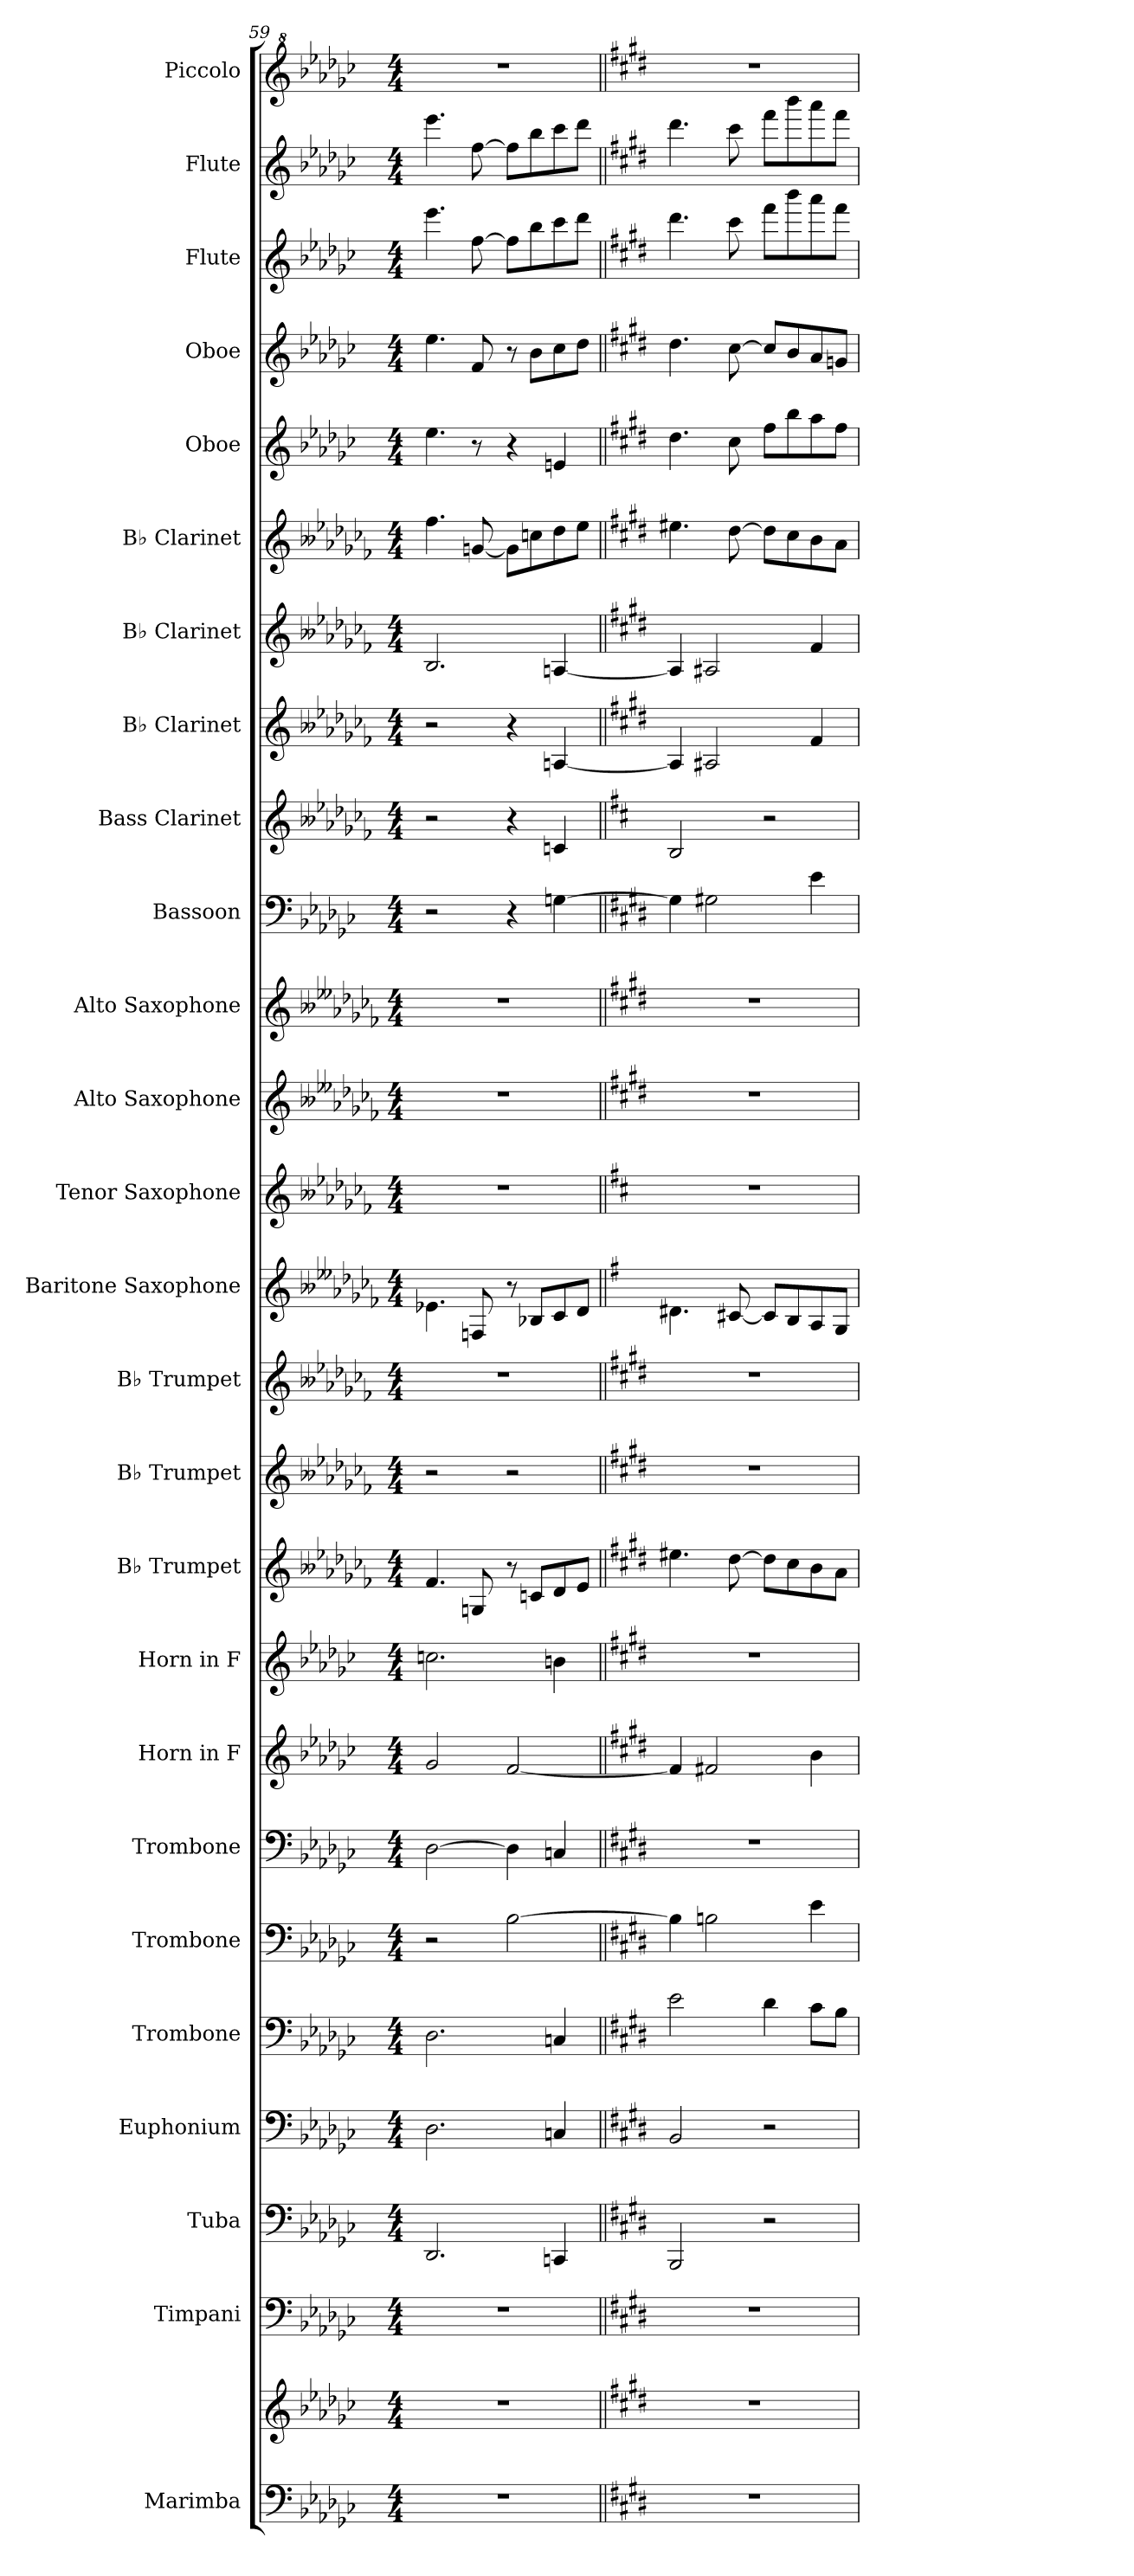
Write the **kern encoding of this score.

**kern	**kern	**kern	**kern	**kern	**kern	**kern	**kern	**kern	**kern	**kern	**kern	**kern	**kern	**kern	**kern	**kern	**kern	**kern	**kern	**kern	**kern	**kern	**kern	**kern	**kern	**kern
*part26	*part26	*part25	*part24	*part23	*part22	*part21	*part20	*part19	*part18	*part17	*part16	*part15	*part14	*part13	*part12	*part11	*part10	*part9	*part8	*part7	*part6	*part5	*part4	*part3	*part2	*part1
*staff27	*staff26	*staff25	*staff24	*staff23	*staff22	*staff21	*staff20	*staff19	*staff18	*staff17	*staff16	*staff15	*staff14	*staff13	*staff12	*staff11	*staff10	*staff9	*staff8	*staff7	*staff6	*staff5	*staff4	*staff3	*staff2	*staff1
*I"Marimba	*	*I"Timpani	*I"Tuba	*I"Euphonium	*I"Trombone	*I"Trombone	*I"Trombone	*I"Horn in F	*I"Horn in F	*I"B♭ Trumpet	*I"B♭ Trumpet	*I"B♭ Trumpet	*I"Baritone Saxophone	*I"Tenor Saxophone	*I"Alto Saxophone	*I"Alto Saxophone	*I"Bassoon	*I"Bass Clarinet	*I"B♭ Clarinet	*I"B♭ Clarinet	*I"B♭ Clarinet	*I"Oboe	*I"Oboe	*I"Flute	*I"Flute	*I"Piccolo
*I'Mrm.	*	*I'Timp.	*I'Tba.	*I'Euph.	*I'Tbn.	*I'Tbn.	*I'Tbn.	*	*	*I'B♭ Tpt.	*I'B♭ Tpt.	*I'B♭ Tpt.	*I'Bar. Sax.	*I'T. Sax.	*I'A. Sax.	*I'A. Sax.	*I'Bsn.	*I'B. Cl.	*I'B♭ Cl.	*I'B♭ Cl.	*I'B♭ Cl.	*I'Ob.	*I'Ob.	*I'Fl.	*I'Fl.	*I'Picc.
*clefF4	*clefG2	*clefF4	*clefF4	*clefF4	*clefF4	*clefF4	*clefF4	*clefG2	*clefG2	*clefG2	*clefG2	*clefG2	*clefG2	*clefG2	*clefG2	*clefG2	*clefF4	*clefG2	*clefG2	*clefG2	*clefG2	*clefG2	*clefG2	*clefG2	*clefG2	*clefG^2
*	*	*	*	*	*	*	*	*ITrd4c7	*ITrd4c7	*ITrd1c2	*ITrd1c2	*ITrd1c2	*ITrd12c21	*ITrd8c14	*ITrd5c9	*ITrd5c9	*	*ITrd8c14	*ITrd1c2	*ITrd1c2	*ITrd1c2	*	*	*	*	*ITrd-7c-12
*k[b-e-a-d-g-c-]	*k[b-e-a-d-g-c-]	*k[b-e-a-d-g-c-]	*k[b-e-a-d-g-c-]	*k[b-e-a-d-g-c-]	*k[b-e-a-d-g-c-]	*k[b-e-a-d-g-c-]	*k[b-e-a-d-g-c-]	*k[b-e-a-d-g-c-f-]	*k[b-e-a-d-g-c-f-]	*k[b--e-a-d-g-c-f-]	*k[b--e-a-d-g-c-f-]	*k[b--e-a-d-g-c-f-]	*k[b--e--a-d-g-c-f-]	*k[b--e-a-d-g-c-f-]	*k[b--e--a-d-g-c-f-]	*k[b--e--a-d-g-c-f-]	*k[b-e-a-d-g-c-]	*k[b--e-a-d-g-c-f-]	*k[b--e-a-d-g-c-f-]	*k[b--e-a-d-g-c-f-]	*k[b--e-a-d-g-c-f-]	*k[b-e-a-d-g-c-]	*k[b-e-a-d-g-c-]	*k[b-e-a-d-g-c-]	*k[b-e-a-d-g-c-]	*k[b-e-a-d-g-c-]
*M4/4	*M4/4	*M4/4	*M4/4	*M4/4	*M4/4	*M4/4	*M4/4	*M4/4	*M4/4	*M4/4	*M4/4	*M4/4	*M4/4	*M4/4	*M4/4	*M4/4	*M4/4	*M4/4	*M4/4	*M4/4	*M4/4	*M4/4	*M4/4	*M4/4	*M4/4	*M4/4
=59	=59	=59	=59	=59	=59	=59	=59	=59	=59	=59	=59	=59	=59	=59	=59	=59	=59	=59	=59	=59	=59	=59	=59	=59	=59	=59
1r	1r	1r	2.DD-/	2.D-\	2.D-\	2r	[2D-\	2c-/	2.fn\	4.e-/	2r	1r	4.E-X\	1r	1r	1r	2r	2r	2r	2.A-/	4.ee-\	4.ee-\	4.ee-\	4.eee-\	4.eee-\	1r
.	.	.	.	.	.	.	.	.	.	8Fn/	.	.	8FFn/	.	.	.	.	.	.	.	[8fn/	8r	8f/	[8ff\	[8ff\	.
.	.	.	.	.	.	[2B-\	4D-\]	[2B-/	.	8r	2r	.	8r	.	.	.	4r	4r	4r	.	8f\L]	4r	8r	8ff\L]	8ff\L]	.
.	.	.	.	.	.	.	.	.	.	8B-X/L	.	.	8BB-X/L	.	.	.	.	.	.	.	8b-X\	.	8b-\L	8bb-\	8bb-\	.
.	.	.	4CCn/	4Cn/	4Cn/	.	4Cn/	.	4en\	8c-/	.	.	8C-/	.	.	.	[4Gn\	4Cn/	[4Gn/	[4Gn/	8cc-\	4en/	8cc-\	8ccc-\	8ccc-\	.
.	.	.	.	.	.	.	.	.	.	8d-/J	.	.	8D-/J	.	.	.	.	.	.	.	8dd-\J	.	8dd-\J	8ddd-\J	8ddd-\J	.
=60||	=60||	=60||	=60||	=60||	=60||	=60||	=60||	=60||	=60||	=60||	=60||	=60||	=60||	=60||	=60||	=60||	=60||	=60||	=60||	=60||	=60||	=60||	=60||	=60||	=60||	=60||
*k[f#c#g#d#]	*k[f#c#g#d#]	*k[f#c#g#d#]	*k[f#c#g#d#]	*k[f#c#g#d#]	*k[f#c#g#d#]	*k[f#c#g#d#]	*k[f#c#g#d#]	*k[f#c#g#]	*k[f#c#g#]	*k[f#c#]	*k[f#c#]	*k[f#c#]	*k[f#]	*k[f#c#]	*k[f#]	*k[f#]	*k[f#c#g#d#]	*k[f#c#]	*k[f#c#]	*k[f#c#]	*k[f#c#]	*k[f#c#g#d#]	*k[f#c#g#d#]	*k[f#c#g#d#]	*k[f#c#g#d#]	*k[f#c#g#d#]
1r	1r	1r	2BBB/	2BB/	2e\	4B-\]	1r	4B-/]	1r	4.dd#X\	1r	1r	4.D#X\	1r	1r	1r	4G\]	2BB/	4G/]	4G/]	4.dd#X\	4.dd#\	4.dd#\	4.ddd#\	4.ddd#\	1r
.	.	.	.	.	.	2Bn\	.	2Bn/	.	.	.	.	.	.	.	.	2G#X\	.	2G#X/	2G#X/	.	.	.	.	.	.
.	.	.	.	.	.	.	.	.	.	[8cc#\	.	.	[8C#X/	.	.	.	.	.	.	.	[8cc#\	8cc#\	[8cc#\	8ccc#\	8ccc#\	.
.	.	.	2r	2r	4d#\	.	.	.	.	8cc#\L]	.	.	8C#/L]	.	.	.	.	2r	.	.	8cc#\L]	8ff#\L	8cc#/L]	8fff#\L	8fff#\L	.
.	.	.	.	.	.	.	.	.	.	8b\	.	.	8BB/	.	.	.	.	.	.	.	8b\	8bb\	8b/	8bbb\	8bbb\	.
.	.	.	.	.	8c#\L	4e\	.	4e\	.	8a\	.	.	8AA/	.	.	.	4e\	.	4e/	4e/	8a\	8aa\	8a/	8aaa\	8aaa\	.
.	.	.	.	.	8B\J	.	.	.	.	8g\J	.	.	8GG/J	.	.	.	.	.	.	.	8g\J	8ff#\J	8gn/J	8fff#\J	8fff#\J	.
=	=	=	=	=	=	=	=	=	=	=	=	=	=	=	=	=	=	=	=	=	=	=	=	=	=	=
*-	*-	*-	*-	*-	*-	*-	*-	*-	*-	*-	*-	*-	*-	*-	*-	*-	*-	*-	*-	*-	*-	*-	*-	*-	*-	*-
